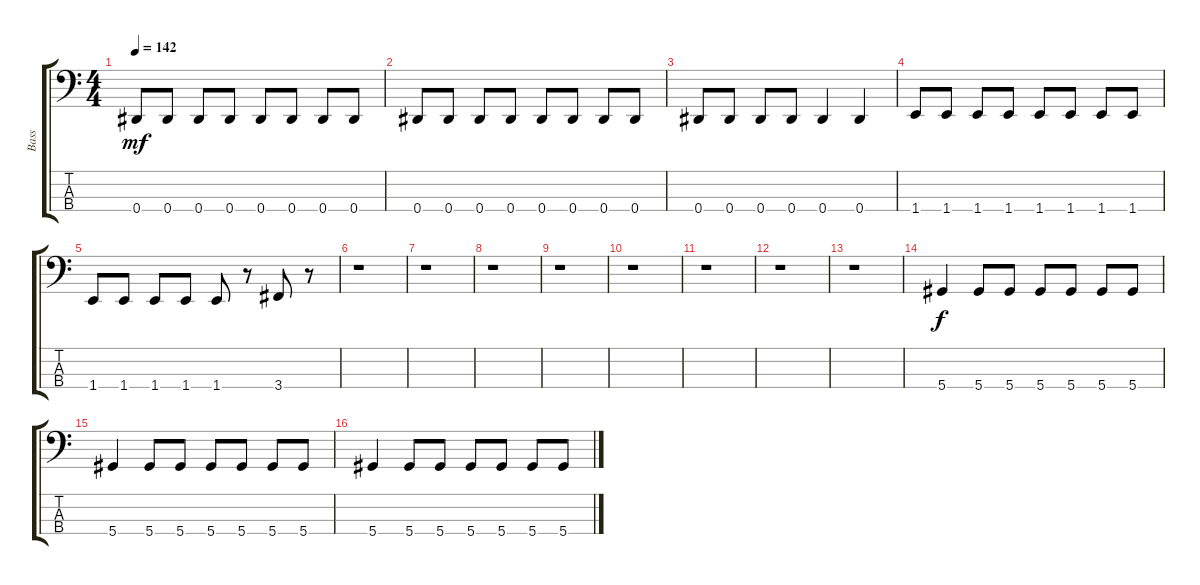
\track ("Bass" "Bass") {instrument electricbasspick}
\staff {score tabs}
\tuning (Gb2 Db2 Ab1 Eb1) {hide}
\ts (4 4)
\tempo 142
\clef f4
\ks c
0.4.8{dy mf} 0.4.8 0.4.8 0.4.8 0.4.8 0.4.8 0.4.8 0.4.8 |
0.4.8 0.4.8 0.4.8 0.4.8 0.4.8 0.4.8 0.4.8 0.4.8 |
0.4.8 0.4.8 0.4.8 0.4.8 0.4.4 0.4.4 |
1.4.8 1.4.8 1.4.8 1.4.8 1.4.8 1.4.8 1.4.8 1.4.8 |
1.4.8 1.4.8 1.4.8 1.4.8 1.4.8 r.8 3.4.8 r.8 |
\section ("" "")
r.1 |
r.1 |
r.1 |
r.1 |
r.1 |
r.1 |
r.1 |
r.1 |
\section ("" "")
5.4.4{dy f} 5.4.8 5.4.8 5.4.8 5.4.8 5.4.8 5.4.8 |
5.4.4 5.4.8 5.4.8 5.4.8 5.4.8 5.4.8 5.4.8 |
5.4.4 5.4.8 5.4.8 5.4.8 5.4.8 5.4.8 5.4.8
